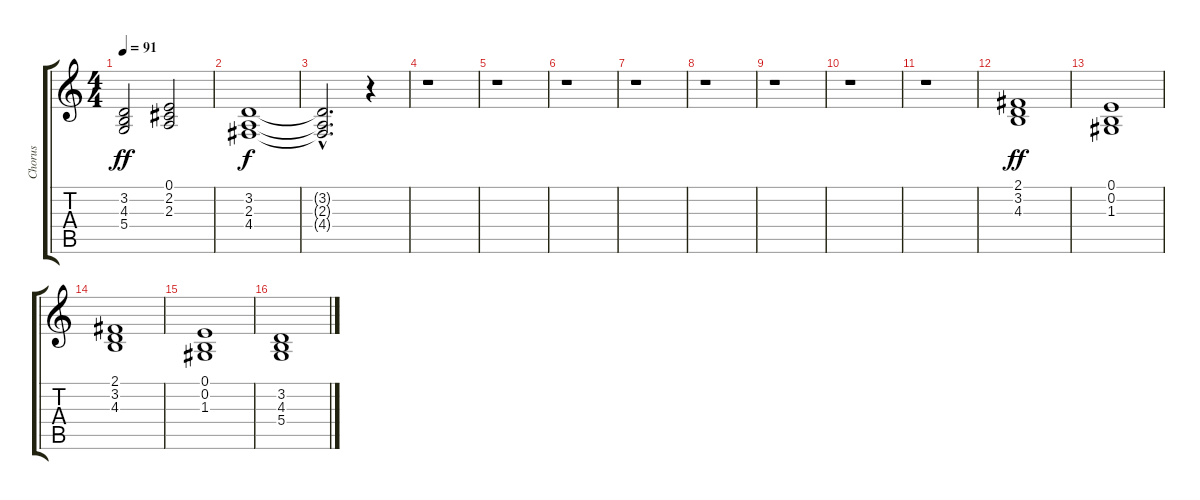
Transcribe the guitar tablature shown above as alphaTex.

\track ("Chorus" "Chorus") {instrument voiceoohs}
\staff {score tabs}
\tuning (E4 B3 G3 D3 A2 E2) {hide}
\ts (4 4)
\tempo 91
\clef g2
\ks c
(3.2 4.3 5.4).2{dy ff} (0.1 2.2 2.3).2 |
(3.2 2.3 4.4).1{dy f} |
(3.2{hac t} 2.3{hac t} 4.4{hac t}).2{d} r.4 |
r.1 |
r.1 |
r.1 |
r.1 |
r.1 |
r.1 |
r.1 |
r.1 |
(2.1 3.2 4.3).1{dy ff} |
(0.1 0.2 1.3).1 |
(2.1 3.2 4.3).1 |
(0.1 0.2 1.3).1 |
(3.2 4.3 5.4).1
